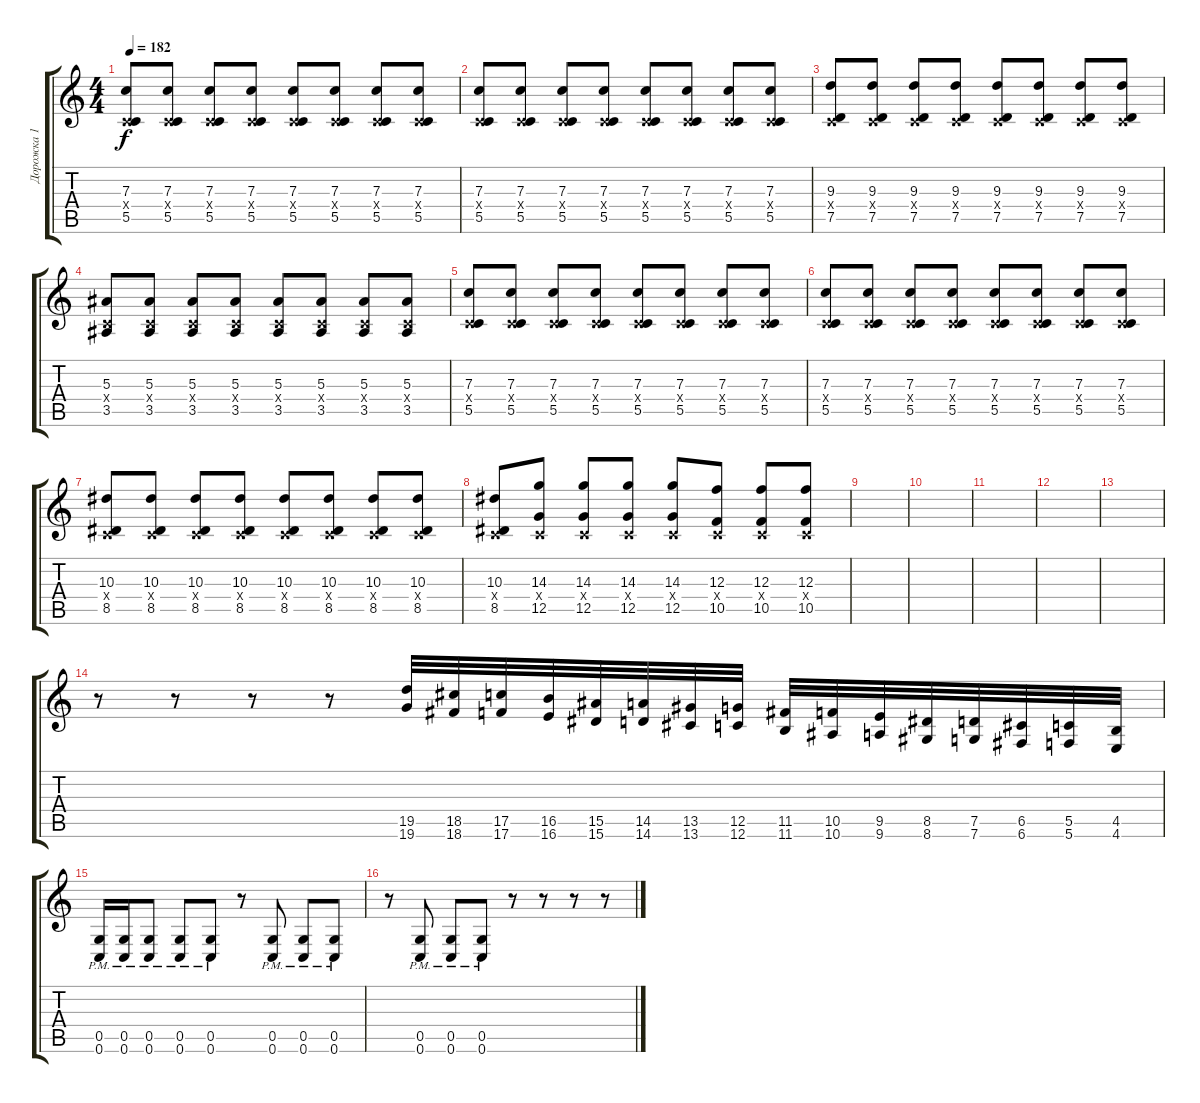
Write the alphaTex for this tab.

\track ("Дорожка 1" "Дорожка 1") {instrument distortionguitar}
\staff {score tabs}
\tuning (D4 A3 F3 C3 G2 C2) {hide}
\ts (4 4)
\tempo 182
\clef g2
\ks c
(7.3 0.4{x} 5.5).8{dy f} (7.3 0.4{x} 5.5).8 (7.3 0.4{x} 5.5).8 (7.3 0.4{x} 5.5).8 (7.3 0.4{x} 5.5).8 (7.3 0.4{x} 5.5).8 (7.3 0.4{x} 5.5).8 (7.3 0.4{x} 5.5).8 |
(7.3 0.4{x} 5.5).8 (7.3 0.4{x} 5.5).8 (7.3 0.4{x} 5.5).8 (7.3 0.4{x} 5.5).8 (7.3 0.4{x} 5.5).8 (7.3 0.4{x} 5.5).8 (7.3 0.4{x} 5.5).8 (7.3 0.4{x} 5.5).8 |
(9.3 0.4{x} 7.5).8 (9.3 0.4{x} 7.5).8 (9.3 0.4{x} 7.5).8 (9.3 0.4{x} 7.5).8 (9.3 0.4{x} 7.5).8 (9.3 0.4{x} 7.5).8 (9.3 0.4{x} 7.5).8 (9.3 0.4{x} 7.5).8 |
(5.3 0.4{x} 3.5).8 (5.3 0.4{x} 3.5).8 (5.3 0.4{x} 3.5).8 (5.3 0.4{x} 3.5).8 (5.3 0.4{x} 3.5).8 (5.3 0.4{x} 3.5).8 (5.3 0.4{x} 3.5).8 (5.3 0.4{x} 3.5).8 |
(7.3 0.4{x} 5.5).8 (7.3 0.4{x} 5.5).8 (7.3 0.4{x} 5.5).8 (7.3 0.4{x} 5.5).8 (7.3 0.4{x} 5.5).8 (7.3 0.4{x} 5.5).8 (7.3 0.4{x} 5.5).8 (7.3 0.4{x} 5.5).8 |
(7.3 0.4{x} 5.5).8 (7.3 0.4{x} 5.5).8 (7.3 0.4{x} 5.5).8 (7.3 0.4{x} 5.5).8 (7.3 0.4{x} 5.5).8 (7.3 0.4{x} 5.5).8 (7.3 0.4{x} 5.5).8 (7.3 0.4{x} 5.5).8 |
(10.3 0.4{x} 8.5).8 (10.3 0.4{x} 8.5).8 (10.3 0.4{x} 8.5).8 (10.3 0.4{x} 8.5).8 (10.3 0.4{x} 8.5).8 (10.3 0.4{x} 8.5).8 (10.3 0.4{x} 8.5).8 (10.3 0.4{x} 8.5).8 |
(10.3 0.4{x} 8.5).8 (14.3 0.4{x} 12.5).8 (14.3 0.4{x} 12.5).8 (14.3 0.4{x} 12.5).8 (14.3 0.4{x} 12.5).8 (12.3 0.4{x} 10.5).8 (12.3 0.4{x} 10.5).8 (12.3 0.4{x} 10.5).8 |
|
|
|
|
|
r.8 r.8 r.8 r.8 (19.5 19.6).32 (18.5 18.6).32 (17.5 17.6).32 (16.5 16.6).32 (15.5 15.6).32 (14.5 14.6).32 (13.5 13.6).32 (12.5 12.6).32 (11.5 11.6).32 (10.5 10.6).32 (9.5 9.6).32 (8.5 8.6).32 (7.5 7.6).32 (6.5 6.6).32 (5.5 5.6).32 (4.5 4.6).32 |
(0.5{pm} 0.6{pm}).16 (0.5{pm} 0.6{pm}).16 (0.5{pm} 0.6{pm}).8 (0.5{pm} 0.6{pm}).8 (0.5{pm} 0.6{pm}).8 r.8 (0.5{pm} 0.6{pm}).8 (0.5{pm} 0.6{pm}).8 (0.5{pm} 0.6{pm}).8 |
r.8 (0.5{pm} 0.6{pm}).8 (0.5{pm} 0.6{pm}).8 (0.5{pm} 0.6{pm}).8 r.8 r.8 r.8 r.8
